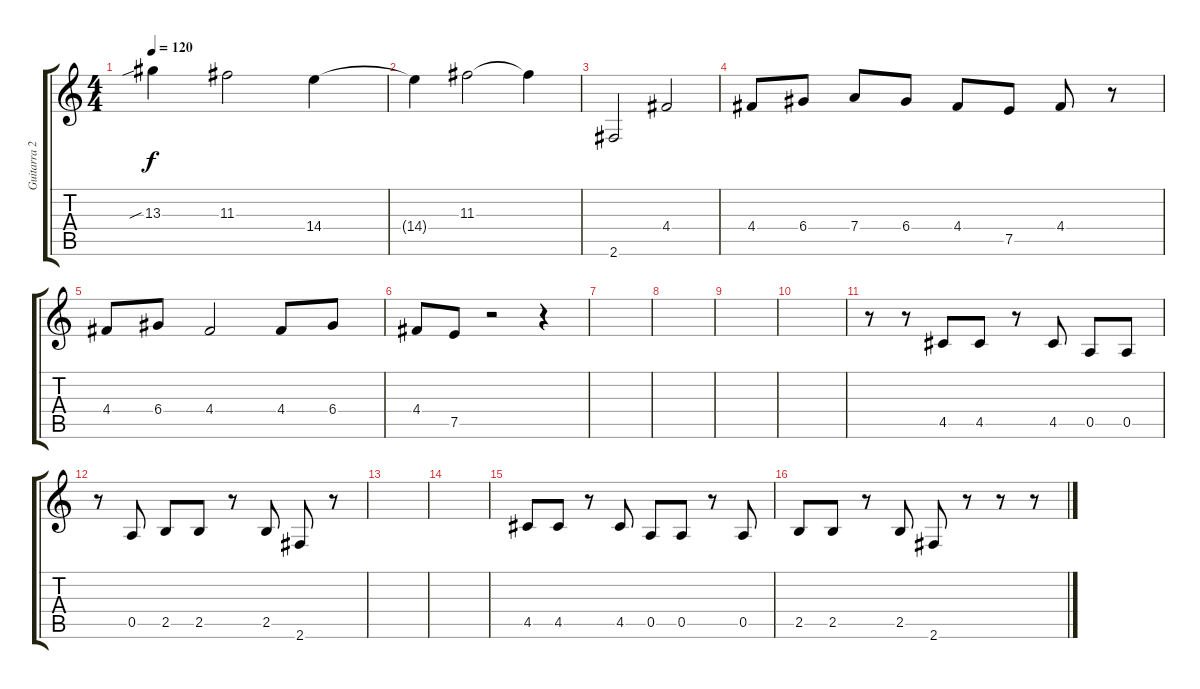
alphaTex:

\track ("Guitarra 2(ritmo)" "Guitarra 2") {instrument distortionguitar}
\staff {score tabs}
\tuning (E4 B3 G3 D3 A2 E2) {hide}
\ts (4 4)
\tempo 120
\clef g2
\ks c
13.3{sib}.4{dy f} 11.3.2 14.4.4 |
14.4{t}.4 11.3.2 11.3{t}.4 |
2.6.2 4.4.2 |
4.4.8 6.4.8 7.4.8 6.4.8 4.4.8 7.5.8 4.4.8 r.8 |
4.4.8 6.4.8 4.4.2 4.4.8 6.4.8 |
4.4.8 7.5.8 r.2 r.4 |
|
|
|
|
r.8 r.8 4.5.8 4.5.8 r.8 4.5.8 0.5.8 0.5.8 |
r.8 0.5.8 2.5.8 2.5.8 r.8 2.5.8 2.6.8 r.8 |
|
|
4.5.8 4.5.8 r.8 4.5.8 0.5.8 0.5.8 r.8 0.5.8 |
2.5.8 2.5.8 r.8 2.5.8 2.6.8 r.8 r.8 r.8
